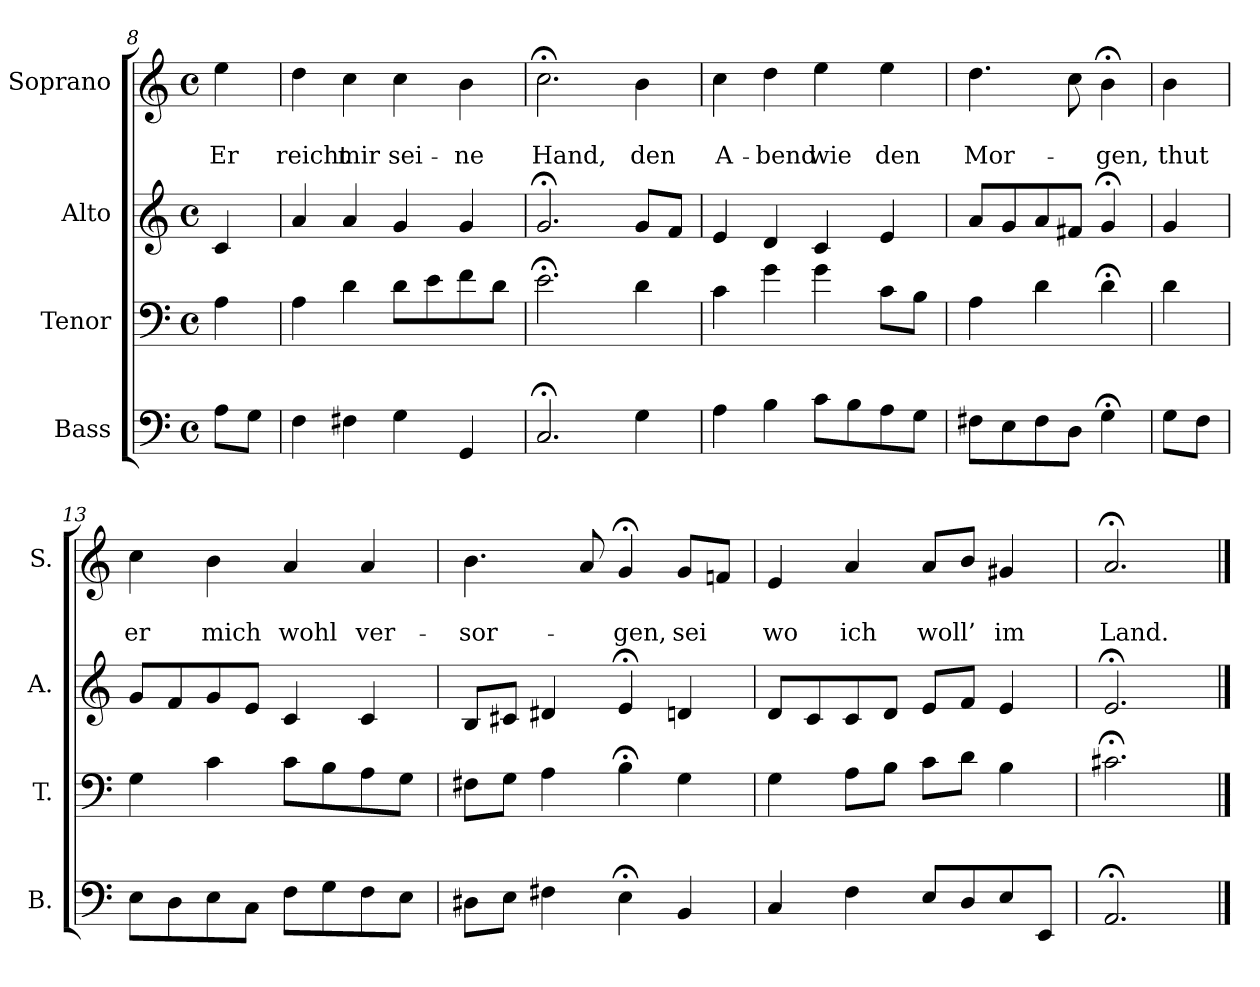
**kern	**kern	**kern	**kern	**text	**text
*part4	*part3	*part2	*part1	*part1	*part1
*staff4	*staff3	*staff2	*staff1	*staff1	*staff1
*I"Bass	*I"Tenor	*I"Alto	*I"Soprano	*	*
*I'B.	*I'T.	*I'A.	*I'S.	*	*
!!LO:PB:g=z
*clefF4	*clefF4	*clefG2	*clefG2	*	*
*k[]	*k[]	*k[]	*k[]	*	*
*a:	*a:	*a:	*a:	*	*
*M4/4	*M4/4	*M4/4	*M4/4	*	*
*met(c)	*met(c)	*met(c)	*met(c)	*	*
=8a	=8a	=8a	=8a	=8a	=8a
8A\L	4A\	4c/	4ee\	.	Er
8G\J	.	.	.	.	.
=9	=9	=9	=9	=9	=9
4F\	4A\	4a/	4dd\	.	reicht
4F#X\	4d\	4a/	4cc\	.	mir
4G\	8d\L	4g/	4cc\	.	sei-
.	8e\	.	.	.	.
4GG/	8f\	4g/	4b\	.	-ne
.	8d\J	.	.	.	.
=10	=10	=10	=10	=10	=10
2.C;</	2.e;<\	2.g;</	2.cc;<\	.	Hand,
4G\	4d\	8g/L	4b\	.	den
.	.	8f/J	.	.	.
=11	=11	=11	=11	=11	=11
4A\	4c\	4e/	4cc\	.	A-
4B\	4g\	4d/	4dd\	.	-bend
8c\L	4g\	4c/	4ee\	.	wie
8B\	.	.	.	.	.
8A\	8c\L	4e/	4ee\	.	den
8G\J	8B\J	.	.	.	.
=12	=12	=12	=12	=12	=12
8F#X\L	4A\	8a/L	4.dd\	.	Mor-
8E\	.	8g/	.	.	.
8F#\	4d\	8a/	.	.	.
8D\J	.	8f#X/J	8cc\	.	.
4G;<\	4d;<\	4g;</	4b;<\	.	-gen,
!!LO:LB:g=z
=12a	=12a	=12a	=12a	=12a	=12a
8G\L	4d\	4g/	4b\	.	thut
8F\J	.	.	.	.	.
=13	=13	=13	=13	=13	=13
8E\L	4G\	8g/L	4cc\	.	er
8D\	.	8f/	.	.	.
8E\	4c\	8g/	4b\	.	mich
8C\J	.	8e/J	.	.	.
8F\L	8c\L	4c/	4a/	.	wohl
8G\	8B\	.	.	.	.
8F\	8A\	4c/	4a/	.	ver-
8E\J	8G\J	.	.	.	.
=14	=14	=14	=14	=14	=14
8D#X\L	8F#X\L	8B/L	4.b\	.	-sor-
8E\J	8G\J	8c#X/J	.	.	.
4F#X\	4A\	4d#X/	.	.	.
.	.	.	8a/	.	.
4E;<\	4B;<\	4e;</	4g;</	.	-gen,
4BB/	4G\	4dn/	8g/L	.	sei
.	.	.	8fn/J	.	.
=15	=15	=15	=15	=15	=15
4C/	4G\	8d/L	4e/	.	wo
.	.	8c/	.	.	.
4F\	8A\L	8c/	4a/	.	ich
.	8B\J	8d/J	.	.	.
8E/L	8c\L	8e/L	8a/L	.	woll’
8D/	8d\J	8f/J	8b/J	.	.
8E/	4B\	4e/	4g#X/	.	im
8EE/J	.	.	.	.	.
=16	=16	=16	=16	=16	=16
2.AA;</	2.c#X;<\	2.e;</	2.a;</	.	Land.
==	==	==	==	==	==
*-	*-	*-	*-	*-	*-
